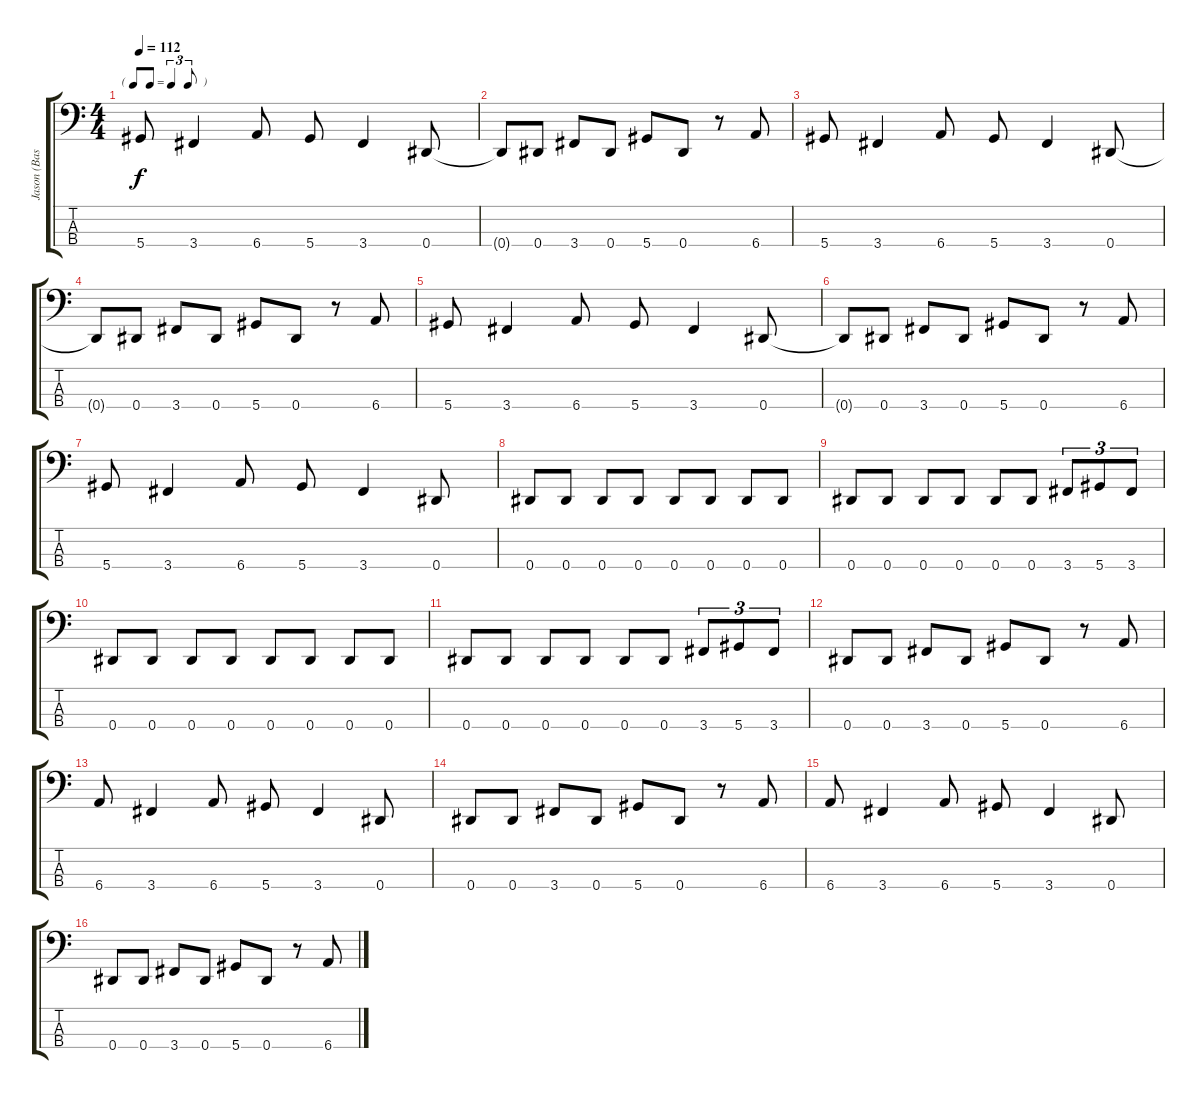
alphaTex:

\track ("Jason (Bass)" "Jason (Bas") {instrument electricbasspick}
\staff {score tabs}
\tuning (Gb2 Db2 Ab1 Eb1) {hide}
\ts (4 4)
\tf triplet8th
\tempo 112
\clef f4
\ks c
5.4.8{dy f} 3.4.4 6.4.8 5.4.8 3.4.4 0.4.8 |
0.4{t}.8 0.4.8 3.4.8 0.4.8 5.4.8 0.4.8 r.8 6.4.8 |
5.4.8 3.4.4 6.4.8 5.4.8 3.4.4 0.4.8 |
0.4{t}.8 0.4.8 3.4.8 0.4.8 5.4.8 0.4.8 r.8 6.4.8 |
5.4.8 3.4.4 6.4.8 5.4.8 3.4.4 0.4.8 |
0.4{t}.8 0.4.8 3.4.8 0.4.8 5.4.8 0.4.8 r.8 6.4.8 |
5.4.8 3.4.4 6.4.8 5.4.8 3.4.4 0.4.8 |
0.4.8 0.4.8 0.4.8 0.4.8 0.4.8 0.4.8 0.4.8 0.4.8 |
0.4.8 0.4.8 0.4.8 0.4.8 0.4.8 0.4.8 3.4.8{tu (3 2)} 5.4.8{tu (3 2)} 3.4.8{tu (3 2)} |
0.4.8 0.4.8 0.4.8 0.4.8 0.4.8 0.4.8 0.4.8 0.4.8 |
0.4.8 0.4.8 0.4.8 0.4.8 0.4.8 0.4.8 3.4.8{tu (3 2)} 5.4.8{tu (3 2)} 3.4.8{tu (3 2)} |
0.4.8 0.4.8 3.4.8 0.4.8 5.4.8 0.4.8 r.8 6.4.8 |
6.4.8 3.4.4 6.4.8 5.4.8 3.4.4 0.4.8 |
0.4.8 0.4.8 3.4.8 0.4.8 5.4.8 0.4.8 r.8 6.4.8 |
6.4.8 3.4.4 6.4.8 5.4.8 3.4.4 0.4.8 |
0.4.8 0.4.8 3.4.8 0.4.8 5.4.8 0.4.8 r.8 6.4.8
